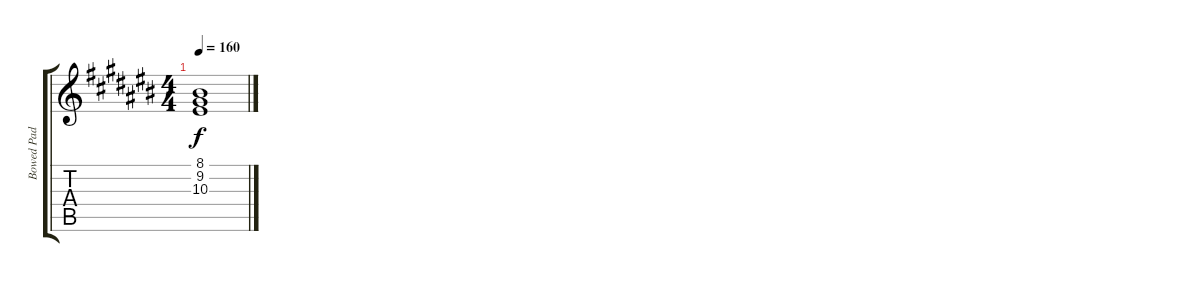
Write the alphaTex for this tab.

\track ("Bowed Pad" "Bowed Pad") {instrument pad5bowed}
\staff {score tabs}
\tuning (E4 B3 G3 D3 A2 E2) {hide}
\ts (4 4)
\tempo 160
\clef g2
\ks c#
(8.1 9.2 10.3).1{dy f}
